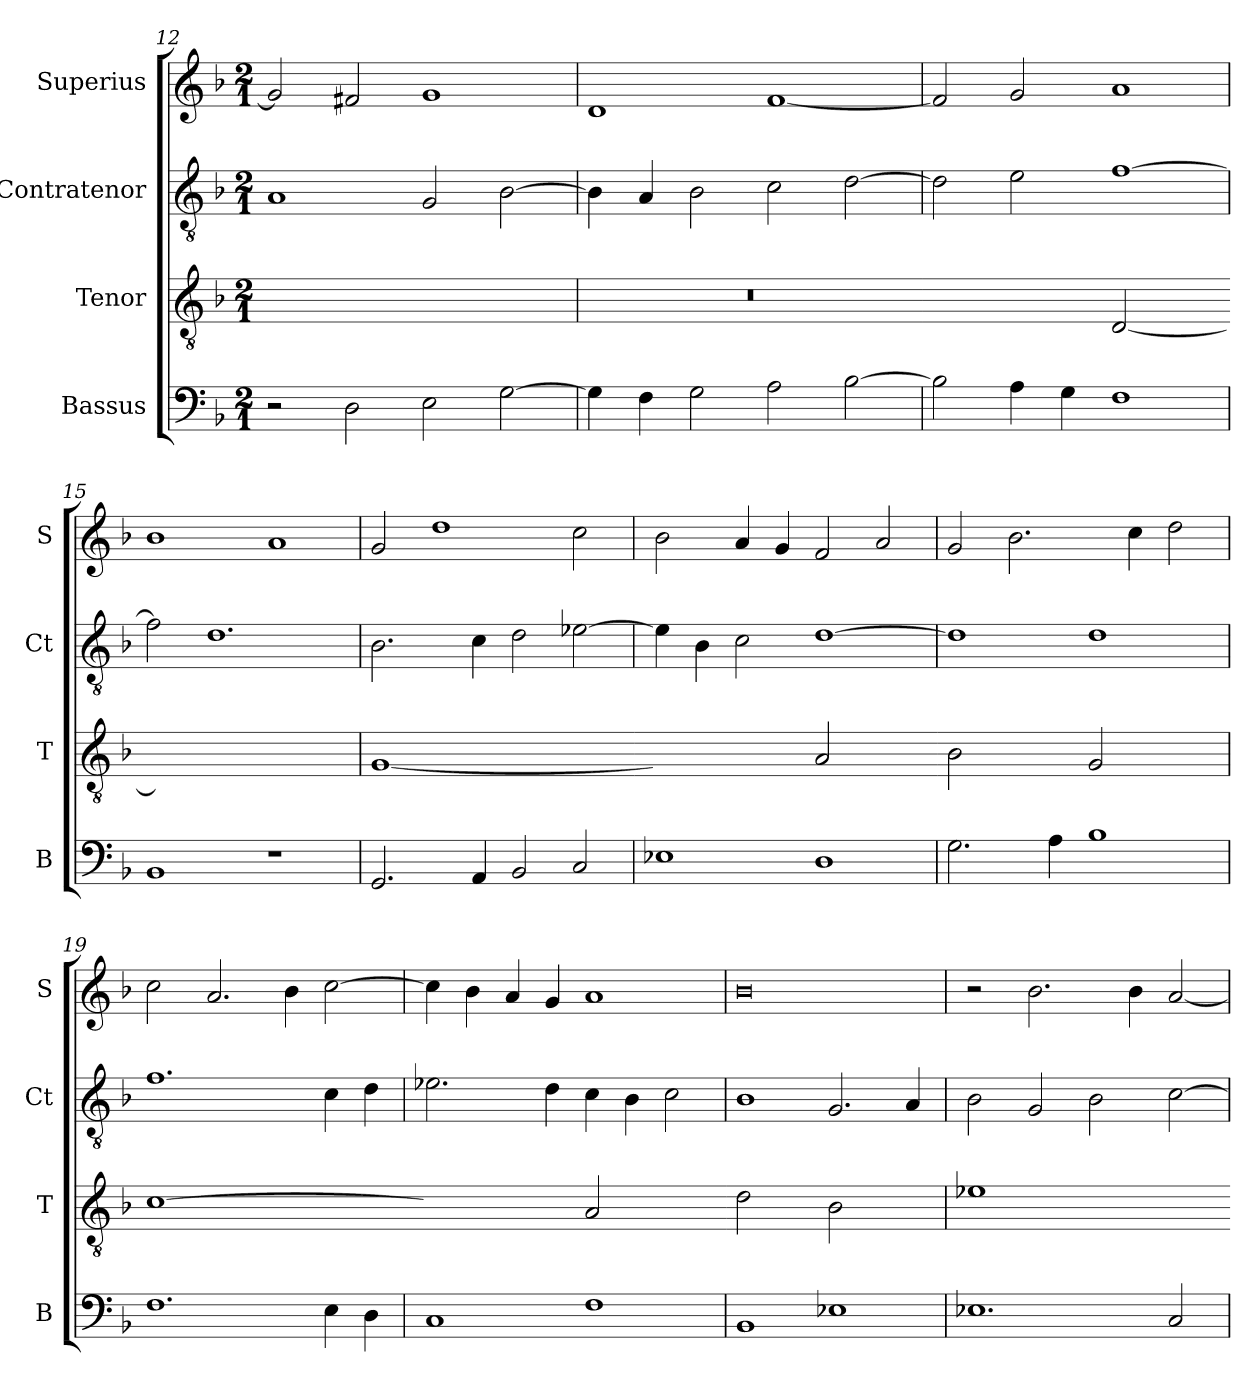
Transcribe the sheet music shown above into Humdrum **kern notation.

**kern	**kern	**kern	**kern
*part4	*part3	*part2	*part1
*staff4	*staff3	*staff2	*staff1
*I"Bassus	*I"Tenor	*I"Contratenor	*I"Superius
*I'B	*I'T	*I'Ct	*I'S
*clefF4	*clefGv2	*clefGv2	*clefG2
*k[b-]	*k[b-]	*k[b-]	*k[b-]
*M2/1	*M2/1	*M2/1	*M2/1
=12	=12	=12	=12
!	!LO:N:vis=1	!	!
2r	0ryy	1A	2g/]
2D\	.	.	2f#X/
2E\	.	2G/	1g
[2G\	.	[2B-\	.
=13	=13	=13	=13
!	!LO:N:vis=1	!	!
4G\]	0r	4B-\]	1d
4F\	.	4A/	.
2G\	.	2B-\	.
2A\	.	2c\	[1f
[2B-\	.	[2d\	.
=14	=14-	=14	=14
!	!LO:N:vis=2	!	!
2B-\]	1ryy	2d\]	2f/]
4A\	.	2e\	2g/
4G\	.	.	.
!	!LO:N:vis=2	!	!
1F	[1D	[1f	1a
=15	=15-	=15	=15
!	!LO:N:vis=1	!	!
1BB-	0Dyy]	2f\]	1b-
.	.	1.d	.
1r	.	.	1a
=16	=16	=16	=16
!	!LO:N:vis=1	!	!
2.GG/	[0G	2.B-\	2g/
.	.	.	1dd
4AA/	.	4c\	.
2BB-/	.	2d\	.
2C/	.	[2e-X\	2cc\
=17	=17-	=17	=17
!	!LO:N:vis=2	!	!
1E-X	1Gyy]	4e-\]	2b-\
.	.	4B-\	.
.	.	2c\	4a/
.	.	.	4g/
!	!LO:N:vis=2	!	!
1D	1A	[1d	2f/
.	.	.	2a/
=18	=18-	=18	=18
!	!LO:N:vis=2	!	!
2.G\	1B-	1d]	2g/
.	.	.	2.b-\
4A\	.	.	.
!	!LO:N:vis=2	!	!
1B-	1G	1d	.
.	.	.	4cc\
.	.	.	2dd\
=19	=19	=19	=19
!	!LO:N:vis=1	!	!
1.F	[0c	1.f	2cc\
.	.	.	2.a/
.	.	.	4b-\
4E\	.	4c\	[2cc\
4D\	.	4d\	.
=20	=20-	=20	=20
!	!LO:N:vis=2	!	!
1C	1cyy]	2.e-X\	4cc\]
.	.	.	4b-\
.	.	.	4a/
.	.	4d\	4g/
!	!LO:N:vis=2	!	!
1F	1A	4c\	1a
.	.	4B-\	.
.	.	2c\	.
=21	=21-	=21	=21
!	!LO:N:vis=2	!	!
1BB-	1d	1B-	0b-
!	!LO:N:vis=2	!	!
1E-X	1B-	2.G/	.
.	.	4A/	.
=22	=22	=22	=22
!	!LO:N:vis=1	!	!
1.E-X	0e-X	2B-\	2r
.	.	2G/	2.b-\
.	.	2B-\	.
.	.	.	4b-\
2C/	.	[2c\	[2a/
=	=-	=	=
*-	*-	*-	*-
